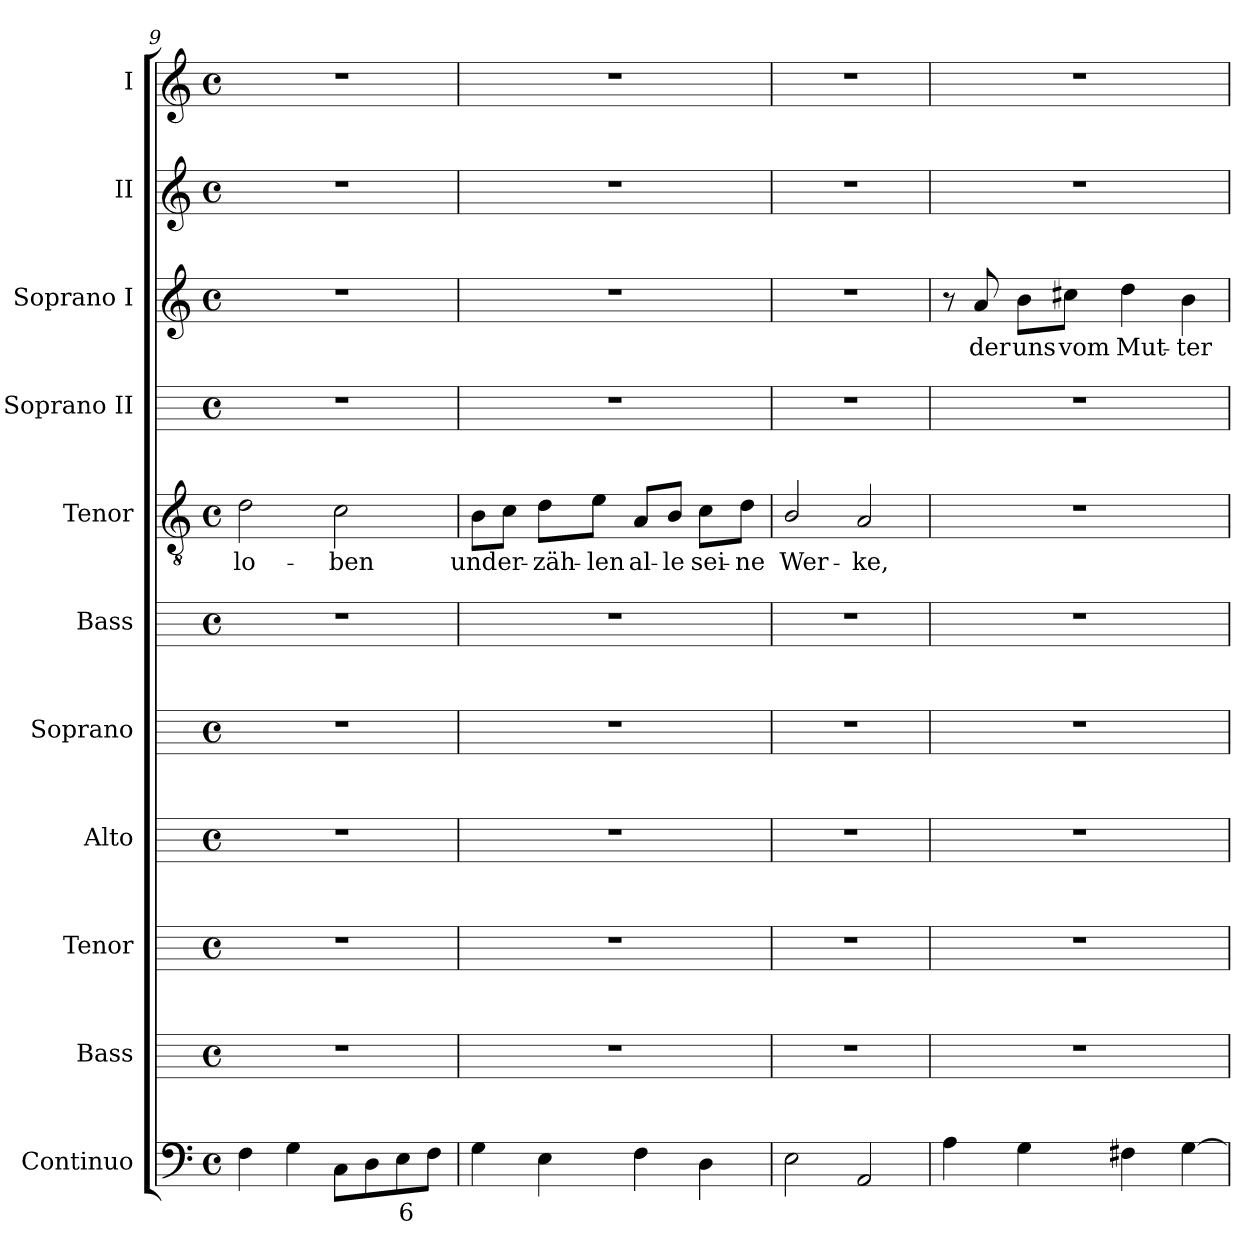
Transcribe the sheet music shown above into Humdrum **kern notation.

**kern	**text	**kern	**kern	**kern	**kern	**kern	**kern	**text	**kern	**kern	**text	**kern	**kern
*part11	*part11	*part10	*part9	*part8	*part7	*part6	*part5	*part5	*part4	*part3	*part3	*part2	*part1
*staff11	*staff11	*staff10	*staff9	*staff8	*staff7	*staff6	*staff5	*staff5	*staff4	*staff3	*staff3	*staff2	*staff1
*I"Continuo	*	*I"Bass	*I"Tenor	*I"Alto	*I"Soprano	*I"Bass	*I"Tenor	*	*I"Soprano II	*I"Soprano I	*	*I"II	*I"I
*	*	*I'B	*I'T	*I'A	*I'S	*I'B	*I'T	*	*I'S II	*I'S I	*	*I'II	*I'I
*clefF4	*	*	*	*	*	*	*clefGv2	*	*	*clefG2	*	*clefG2	*clefG2
*	*	*ITrd4c7	*ITrd4c7	*ITrd4c7	*ITrd4c7	*	*	*	*	*	*	*	*
*k[]	*	*	*	*	*	*	*k[]	*	*	*k[]	*	*k[]	*k[]
*C:	*	*	*	*	*	*	*C:	*	*	*C:	*	*C:	*C:
*M4/4	*	*M4/4	*M4/4	*M4/4	*M4/4	*M4/4	*M4/4	*	*M4/4	*M4/4	*	*M4/4	*M4/4
*met(c)	*	*met(c)	*met(c)	*met(c)	*met(c)	*met(c)	*met(c)	*	*met(c)	*met(c)	*	*met(c)	*met(c)
=9	=9	=9	=9	=9	=9	=9	=9	=9	=9	=9	=9	=9	=9
!	!	!	!	!	!	!	!	!LO:LY:b	!	!	!	!	!
4F	.	1r	1r	1r	1r	1r	2d	lo-	1r	1r	.	1r	1r
4G	.	.	.	.	.	.	.	.	.	.	.	.	.
!	!	!	!	!	!	!	!	!LO:LY:b	!	!	!	!	!
8CL	.	.	.	.	.	.	2c	-ben	.	.	.	.	.
8D	.	.	.	.	.	.	.	.	.	.	.	.	.
!	!LO:LY:b	!	!	!	!	!	!	!	!	!	!	!	!
8E	6	.	.	.	.	.	.	.	.	.	.	.	.
8FJ	.	.	.	.	.	.	.	.	.	.	.	.	.
=10	=10	=10	=10	=10	=10	=10	=10	=10	=10	=10	=10	=10	=10
!	!	!	!	!	!	!	!	!LO:LY:b	!	!	!	!	!
4G	.	1r	1r	1r	1r	1r	8B\L	und	1r	1r	.	1r	1r
!	!	!	!	!	!	!	!	!LO:LY:b	!	!	!	!	!
.	.	.	.	.	.	.	8c\J	er-	.	.	.	.	.
!	!	!	!	!	!	!	!	!LO:LY:b	!	!	!	!	!
4E	.	.	.	.	.	.	8d\L	-zäh-	.	.	.	.	.
!	!	!	!	!	!	!	!	!LO:LY:b	!	!	!	!	!
.	.	.	.	.	.	.	8e\J	-len	.	.	.	.	.
!	!	!	!	!	!	!	!	!LO:LY:b	!	!	!	!	!
4F	.	.	.	.	.	.	8A/L	al-	.	.	.	.	.
!	!	!	!	!	!	!	!	!LO:LY:b	!	!	!	!	!
.	.	.	.	.	.	.	8B/J	-le	.	.	.	.	.
!	!	!	!	!	!	!	!	!LO:LY:b	!	!	!	!	!
4D	.	.	.	.	.	.	8c\L	sei-	.	.	.	.	.
!	!	!	!	!	!	!	!	!LO:LY:b	!	!	!	!	!
.	.	.	.	.	.	.	8d\J	-ne	.	.	.	.	.
=11	=11	=11	=11	=11	=11	=11	=11	=11	=11	=11	=11	=11	=11
!	!	!	!	!	!	!	!	!LO:LY:b	!	!	!	!	!
2E	.	1r	1r	1r	1r	1r	2B/	Wer-	1r	1r	.	1r	1r
!	!	!	!	!	!	!	!	!LO:LY:b	!	!	!	!	!
2AA	.	.	.	.	.	.	2A	-ke,	.	.	.	.	.
=12	=12	=12	=12	=12	=12	=12	=12	=12	=12	=12	=12	=12	=12
4A	.	1r	1r	1r	1r	1r	1r	.	1r	8r	.	1r	1r
!	!	!	!	!	!	!	!	!	!	!	!LO:LY:b	!	!
.	.	.	.	.	.	.	.	.	.	8a	der	.	.
!	!	!	!	!	!	!	!	!	!	!	!LO:LY:b	!	!
4G	.	.	.	.	.	.	.	.	.	8b\L	uns	.	.
!	!	!	!	!	!	!	!	!	!	!	!LO:LY:b	!	!
.	.	.	.	.	.	.	.	.	.	8cc#X\J	vom	.	.
!	!	!	!	!	!	!	!	!	!	!	!LO:LY:b	!	!
4F#X	.	.	.	.	.	.	.	.	.	4dd	Mut-	.	.
!	!	!	!	!	!	!	!	!	!	!	!LO:LY:b	!	!
[4G	.	.	.	.	.	.	.	.	.	4b	-ter-	.	.
=	=	=	=	=	=	=	=	=	=	=	=	=	=
*-	*-	*-	*-	*-	*-	*-	*-	*-	*-	*-	*-	*-	*-
